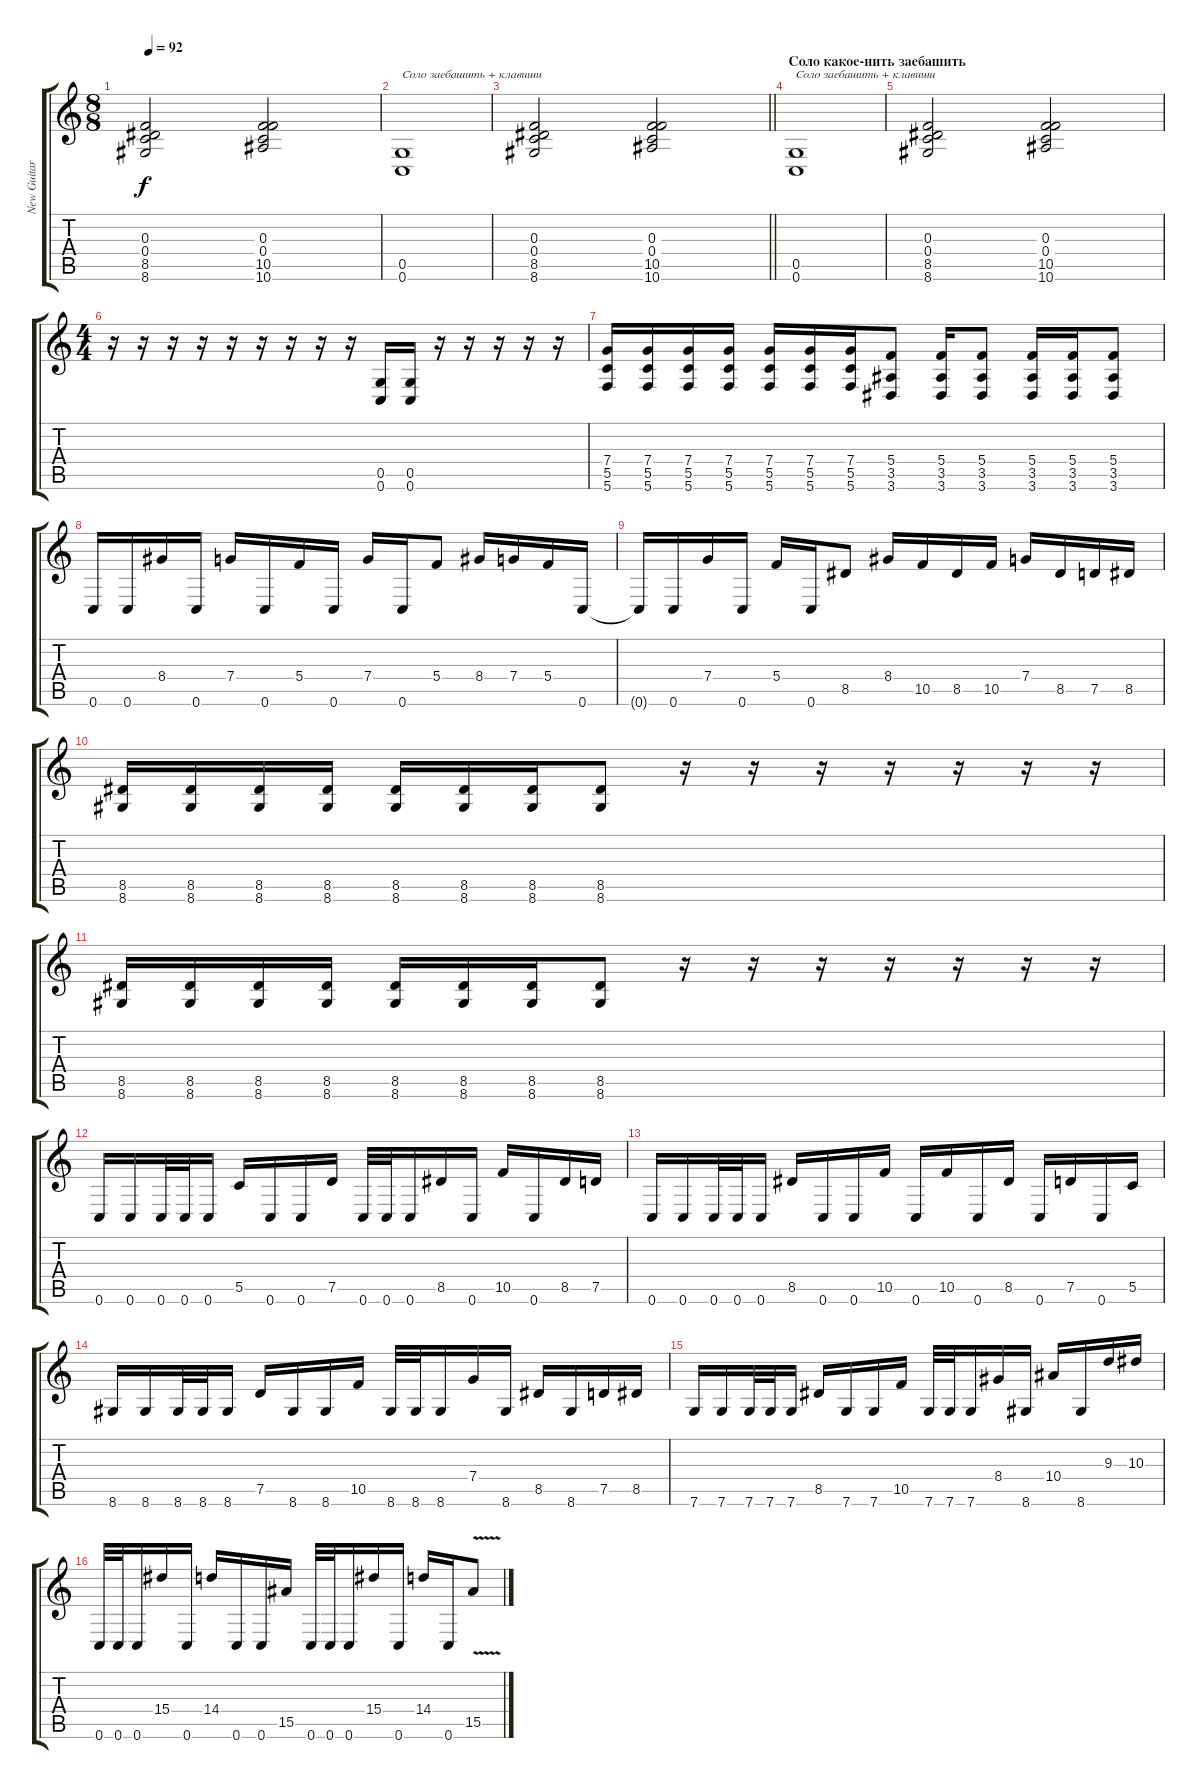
\track ("New Guitar" "New Guitar") {instrument overdrivenguitar}
\staff {score tabs}
\tuning (D4 A3 F3 C3 G2 C2) {hide}
\ts (8 8)
\tempo 92
\clef g2
\ks c
(0.3 0.4 8.5 8.6).2{dy f} (0.3 0.4 10.5 10.6).2 |
(0.5 0.6).1{txt "Соло заебашить + клавиши"} |
\barLineRight lightlight
(0.3 0.4 8.5 8.6).2 (0.3 0.4 10.5 10.6).2 |
\section ("" "Соло какое-нить заебашить")
(0.5 0.6).1{txt "Соло заебашить + клавиши"} |
(0.3 0.4 8.5 8.6).2 (0.3 0.4 10.5 10.6).2 |
\ts (4 4)
r.16 r.16 r.16 r.16 r.16 r.16 r.16 r.16 r.16 (0.5 0.6).16 (0.5 0.6).16 r.16 r.16 r.16 r.16 r.16 |
(7.4 5.5 5.6).16 (7.4 5.5 5.6).16 (7.4 5.5 5.6).16 (7.4 5.5 5.6).16 (7.4 5.5 5.6).16 (7.4 5.5 5.6).16 (7.4 5.5 5.6).16 (5.4 3.5 3.6).8 (5.4 3.5 3.6).16 (5.4 3.5 3.6).8 (5.4 3.5 3.6).16 (5.4 3.5 3.6).16 (5.4 3.5 3.6).8 |
0.6.16 0.6.16 8.4.16 0.6.16 7.4.16 0.6.16 5.4.16 0.6.16 7.4.16 0.6.16 5.4.8 8.4.16 7.4.16 5.4.16 0.6.16 |
0.6{t}.16 0.6.16 7.4.16 0.6.16 5.4.16 0.6.16 8.5.8 8.4.16 10.5.16 8.5.16 10.5.16 7.4.16 8.5.16 7.5.16 8.5.16 |
(8.5 8.6).16 (8.5 8.6).16 (8.5 8.6).16 (8.5 8.6).16 (8.5 8.6).16 (8.5 8.6).16 (8.5 8.6).16 (8.5 8.6).8 r.16 r.16 r.16 r.16 r.16 r.16 r.16 |
(8.5 8.6).16 (8.5 8.6).16 (8.5 8.6).16 (8.5 8.6).16 (8.5 8.6).16 (8.5 8.6).16 (8.5 8.6).16 (8.5 8.6).8 r.16 r.16 r.16 r.16 r.16 r.16 r.16 |
0.6.16 0.6.16 0.6.32 0.6.32 0.6.16 5.5.16 0.6.16 0.6.16 7.5.16 0.6.32 0.6.32 0.6.16 8.5.16 0.6.16 10.5.16 0.6.16 8.5.16 7.5.16 |
0.6.16 0.6.16 0.6.32 0.6.32 0.6.16 8.5.16 0.6.16 0.6.16 10.5.16 0.6.16 10.5.16 0.6.16 8.5.16 0.6.16 7.5.16 0.6.16 5.5.16 |
8.6.16 8.6.16 8.6.32 8.6.32 8.6.16 7.5.16 8.6.16 8.6.16 10.5.16 8.6.32 8.6.32 8.6.16 7.4.16 8.6.16 8.5.16 8.6.16 7.5.16 8.5.16 |
7.6.16 7.6.16 7.6.32 7.6.32 7.6.16 8.5.16 7.6.16 7.6.16 10.5.16 7.6.32 7.6.32 7.6.16 8.4.16 8.6.16 10.4.16 8.6.16 9.3.16 10.3.16 |
0.6.32 0.6.32 0.6.16 15.4.16 0.6.16 14.4.16 0.6.16 0.6.16 15.5.16 0.6.32 0.6.32 0.6.16 15.4.16 0.6.16 14.4.16 0.6.16 15.5{v}.8
